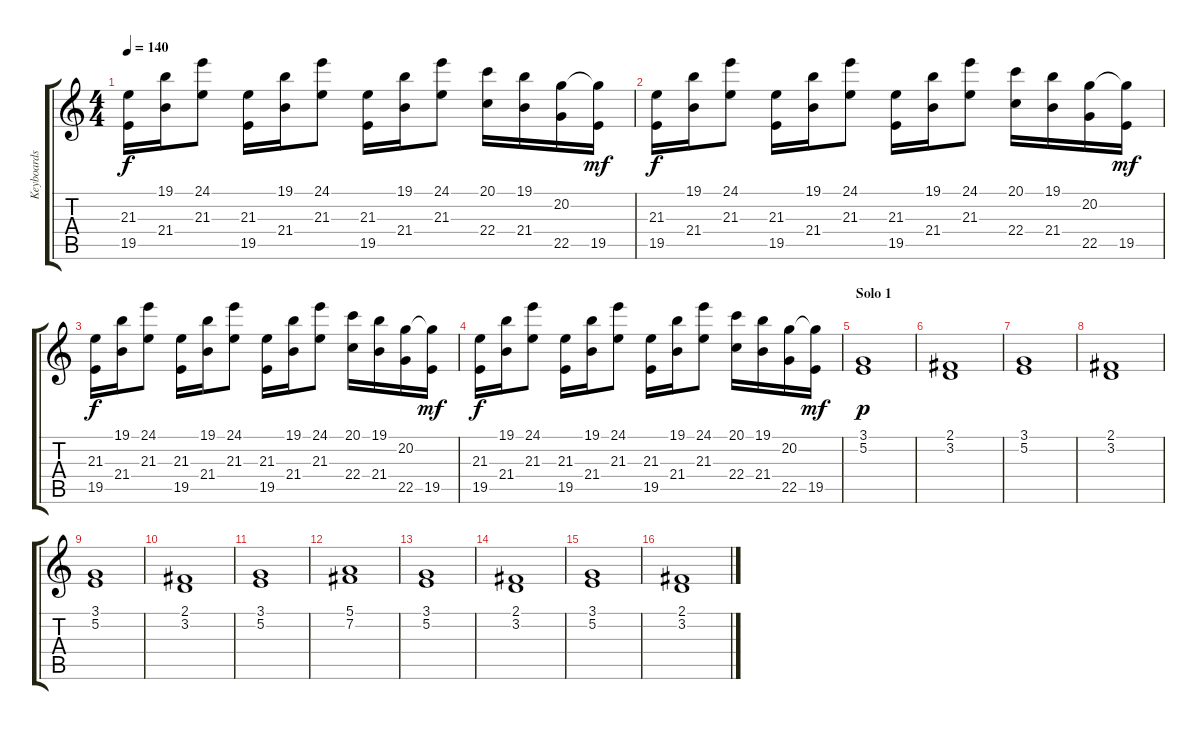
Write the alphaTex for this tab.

\track ("Keyboards" "Keyboards") {instrument stringensemble1}
\staff {score tabs}
\tuning (E4 B3 G3 D3 A2 E2) {hide}
\ts (4 4)
\tempo 140
\clef g2
\ks c
(21.3 19.5).16{dy f} (19.1 21.4).16 (24.1 21.3).8 (21.3 19.5).16 (19.1 21.4).16 (24.1 21.3).8 (21.3 19.5).16 (19.1 21.4).16 (24.1 21.3).8 (20.1 22.4).16 (19.1 21.4).16 (20.2 22.5).16 (20.2{t} 19.5).16{dy mf} |
(21.3 19.5).16{dy f} (19.1 21.4).16 (24.1 21.3).8 (21.3 19.5).16 (19.1 21.4).16 (24.1 21.3).8 (21.3 19.5).16 (19.1 21.4).16 (24.1 21.3).8 (20.1 22.4).16 (19.1 21.4).16 (20.2 22.5).16 (20.2{t} 19.5).16{dy mf} |
(21.3 19.5).16{dy f} (19.1 21.4).16 (24.1 21.3).8 (21.3 19.5).16 (19.1 21.4).16 (24.1 21.3).8 (21.3 19.5).16 (19.1 21.4).16 (24.1 21.3).8 (20.1 22.4).16 (19.1 21.4).16 (20.2 22.5).16 (20.2{t} 19.5).16{dy mf} |
(21.3 19.5).16{dy f} (19.1 21.4).16 (24.1 21.3).8 (21.3 19.5).16 (19.1 21.4).16 (24.1 21.3).8 (21.3 19.5).16 (19.1 21.4).16 (24.1 21.3).8 (20.1 22.4).16 (19.1 21.4).16 (20.2 22.5).16 (20.2{t} 19.5).16{dy mf} |
\section ("" "Solo 1")
(3.1 5.2).1{dy p instrument synthstrings1} |
(2.1 3.2).1 |
(3.1 5.2).1 |
(2.1 3.2).1 |
(3.1 5.2).1 |
(2.1 3.2).1 |
(3.1 5.2).1 |
(5.1 7.2).1 |
(3.1 5.2).1 |
(2.1 3.2).1 |
(3.1 5.2).1 |
(2.1 3.2).1
